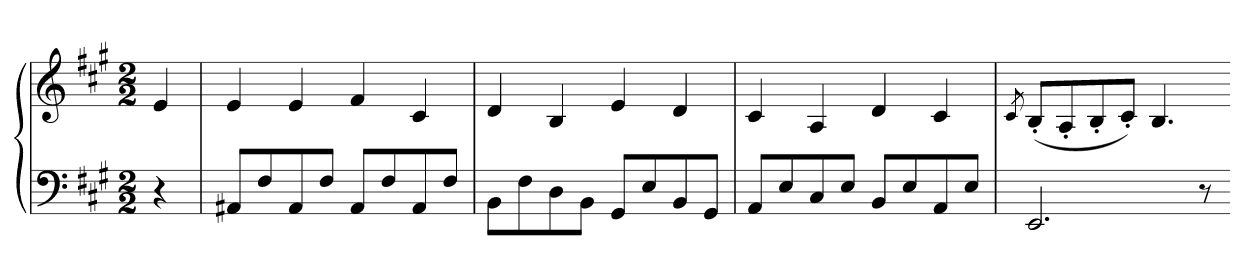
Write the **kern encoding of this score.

**kern	**kern
*part1	*part1
*staff2	*staff1
*clefF4	*clefG2
*k[f#c#g#]	*k[f#c#g#]
*A:	*A:
*M2/2	*M2/2
=	=
4r	4e
=359	=359
8AA#XL	4e
8F#	.
8AA#	4e
8F#J	.
8AA#L	4f#
8F#	.
8AA#	4c#
8F#J	.
=360	=360
8BBL	4d
8F#	.
8D	4B
8BBJ	.
8GG#L	4e
8E	.
8BB	4d
8GG#J	.
=361	=361
8AAL	4c#
8E	.
8C#	4A
8EJ	.
8BBL	4d
8E	.
8AA	4c#
8EJ	.
=362	=362
.	8qc#
2.EE	(8B'L
.	8A'
.	8B'
.	8c#'J)
.	4.B
8r	.
=-	=-
*-	*-
